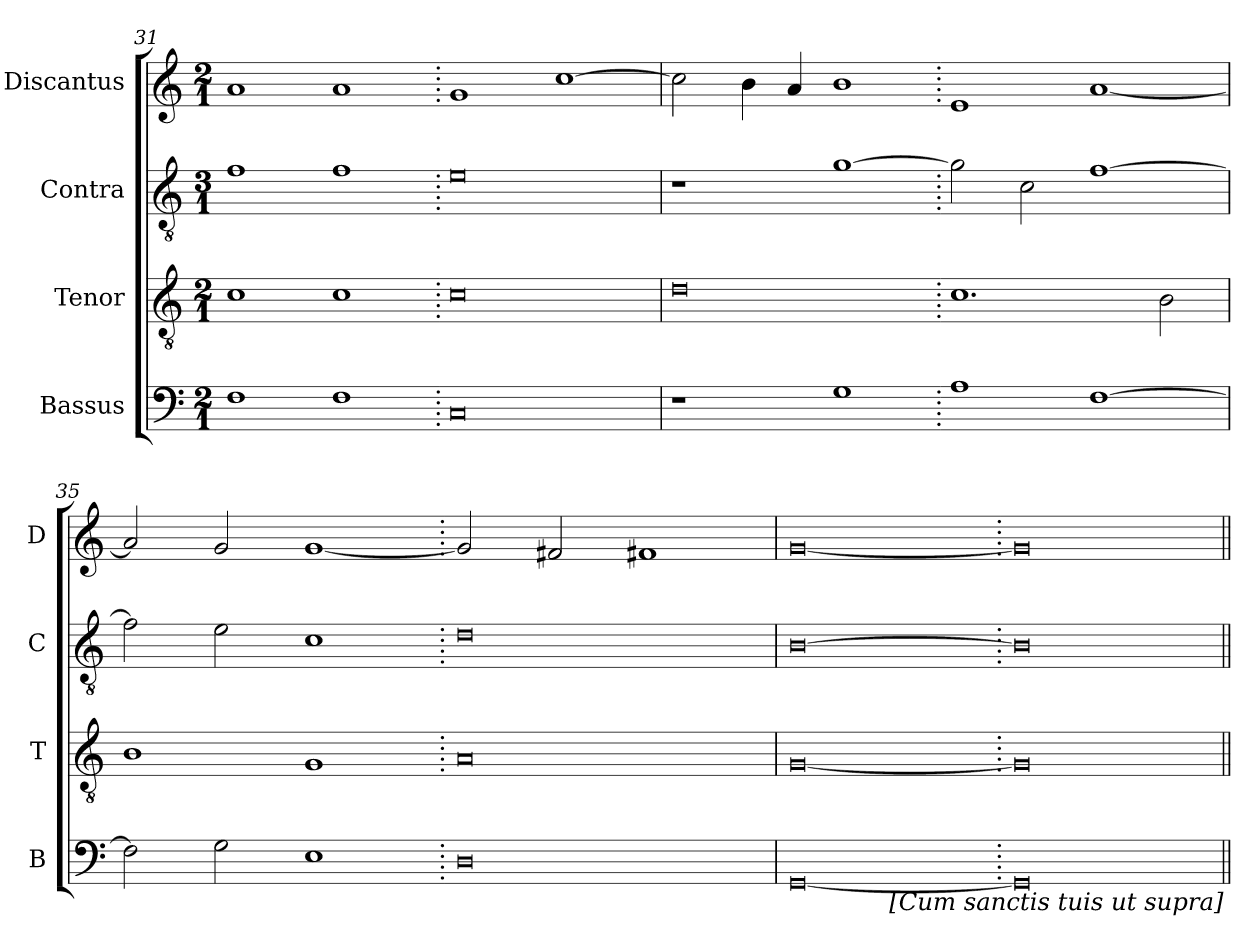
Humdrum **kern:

**kern	**kern	**kern	**kern
*part4	*part3	*part2	*part1
*staff4	*staff3	*staff2	*staff1
*I"Bassus	*I"Tenor	*I"Contra	*I"Discantus
*I'B	*I'T	*I'C	*I'D
*clefF4	*clefGv2	*clefGv2	*clefG2
*k[]	*k[]	*k[]	*k[]
*M2/1	*M2/1	*M3/1	*M2/1
=31	=31	=31	=31
1F	1c	1f	1a
1F	1c	1f	1a
=32.	=32.	=32.	=32.
0C	0c	0e	1g
.	.	.	[1cc
=33	=33	=33	=33
1r	0d	1r	2cc\]
.	.	.	4b\
.	.	.	4a/
1G	.	[1g	1b
=34.	=34.	=34.	=34.
1A	1.c	2g\]	1e
.	.	2c\	.
[1F	.	[1f	[1a
.	2B\	.	.
=35	=35	=35	=35
2F\]	1B	2f\]	2a/]
2G\	.	2e\	2g/
1E	1G	1c	[1g
=36.	=36.	=36.	=36.
0D	0A	0d	2g/]
.	.	.	2f#X/
.	.	.	1f#X
=37	=37	=37	=37
[0GG	[0G	[0B	[0g
=.	=.	=.	=.
0GG]	0G]	0B]	0g]
!LO:TX:b:i:rj:t=[Cum sanctis tuis ut supra]	!	!	!
=||	=||	=||	=||
*-	*-	*-	*-
